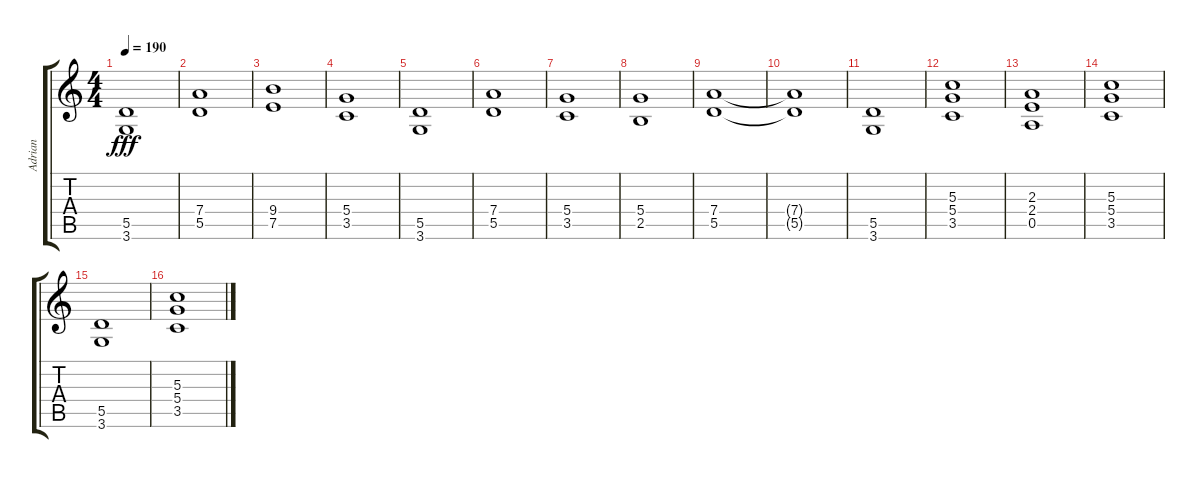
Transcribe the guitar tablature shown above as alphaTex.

\track ("Adrian" "Adrian") {instrument distortionguitar}
\staff {score tabs}
\tuning (E4 B3 G3 D3 A2 E2) {hide}
\ts (4 4)
\tempo 190
\clef g2
\ks c
(5.5 3.6).1{dy fff} |
(7.4 5.5).1 |
(9.4 7.5).1 |
(5.4 3.5).1 |
(5.5 3.6).1 |
(7.4 5.5).1 |
(5.4 3.5).1 |
(5.4 2.5).1 |
(7.4 5.5).1 |
(7.4{t} 5.5{t}).1 |
(5.5 3.6).1 |
(5.3 5.4 3.5).1 |
(2.3 2.4 0.5).1 |
(5.3 5.4 3.5).1 |
(5.5 3.6).1 |
(5.3 5.4 3.5).1
